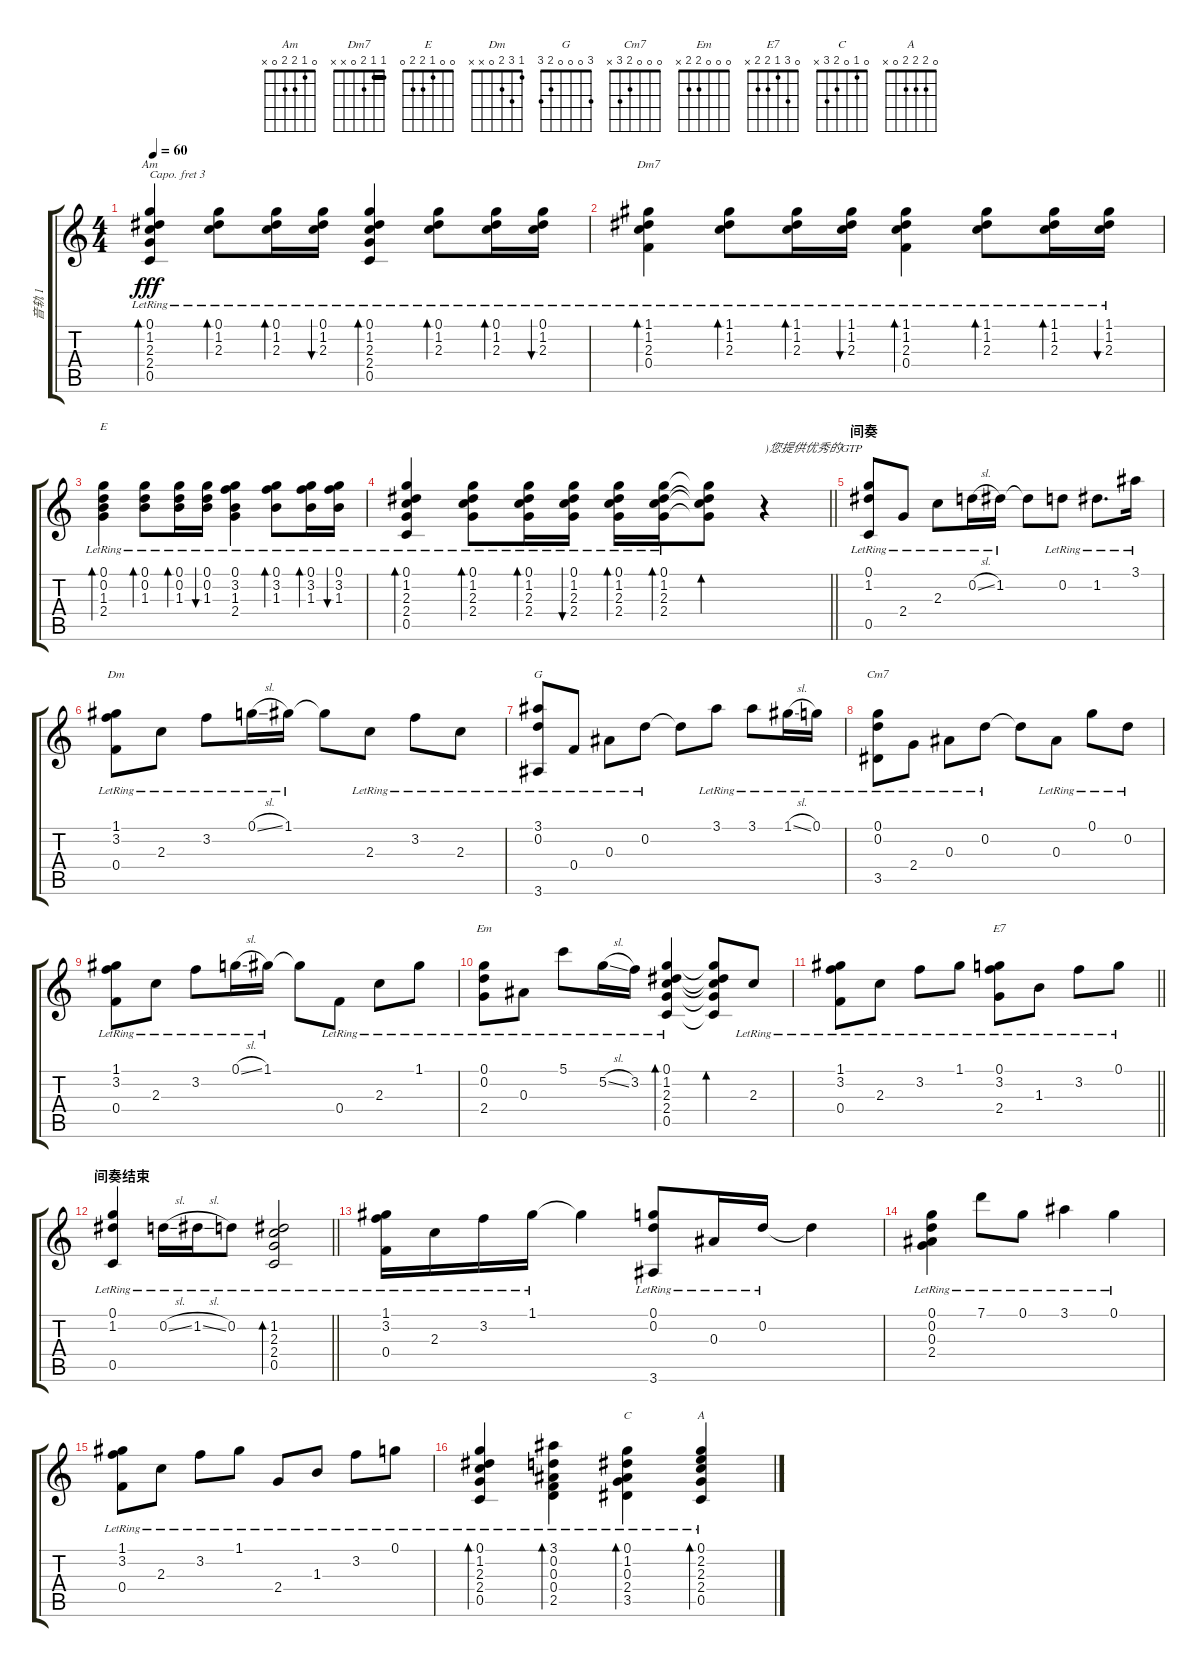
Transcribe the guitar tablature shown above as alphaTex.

\track ("音轨 1" "音轨 1") {instrument acousticguitarsteel}
\staff {score tabs}
\capo 3
\tuning (E4 B3 G3 D3 A2 E2) {hide}
\chord ("Am" 0 1 2 2 0 x)
\chord ("Dm7" 1 1 2 0 x x) {barre 1}
\chord ("E" 0 0 1 2 2 0)
\chord ("Dm" 1 3 2 0 x x)
\chord ("G" 3 0 0 0 2 3)
\chord ("Cm7" 0 0 0 2 3 x)
\chord ("Em" 0 0 0 2 2 x)
\chord ("E7" 0 3 1 2 2 x)
\chord ("C" 0 1 0 2 3 x)
\chord ("A" 0 2 2 2 0 x)
\ts (4 4)
\tempo 60
\clef g2
\ks c
(0.1{lr} 1.2{lr} 2.3{lr} 2.4{lr} 0.5{lr}).4{bd 30 ch "Am" dy fff} (0.1{lr} 1.2{lr} 2.3{lr}).8{bd 30} (0.1{lr} 1.2{lr} 2.3{lr}).16{bd 30} (0.1{lr} 1.2{lr} 2.3{lr}).16{bu 30} (0.1{lr} 1.2{lr} 2.3{lr} 2.4{lr} 0.5{lr}).4{bd 30} (0.1{lr} 1.2{lr} 2.3{lr}).8{bd 30} (0.1{lr} 1.2{lr} 2.3{lr}).16{bd 30} (0.1{lr} 1.2{lr} 2.3{lr}).16{bu 30} |
(1.1{lr} 1.2{lr} 2.3{lr} 0.4{lr}).4{bd 30 ch "Dm7"} (1.1{lr} 1.2{lr} 2.3{lr}).8{bd 30} (1.1{lr} 1.2{lr} 2.3{lr}).16{bd 30} (1.1{lr} 1.2{lr} 2.3{lr}).16{bu 30} (1.1{lr} 1.2{lr} 2.3{lr} 0.4{lr}).4{bd 30} (1.1{lr} 1.2{lr} 2.3{lr}).8{bd 30} (1.1{lr} 1.2{lr} 2.3{lr}).16{bd 30} (1.1{lr} 1.2{lr} 2.3{lr}).16{bu 30} |
(0.1{lr} 0.2{lr} 1.3{lr} 2.4{lr}).4{bd 30 ch "E"} (0.1{lr} 0.2{lr} 1.3{lr}).8{bd 30} (0.1{lr} 0.2{lr} 1.3{lr}).16{bd 30} (0.1{lr} 0.2{lr} 1.3{lr}).16{bu 30} (0.1{lr} 3.2{lr} 1.3{lr} 2.4{lr}).4 (0.1{lr} 3.2{lr} 1.3{lr}).8{bd 30} (0.1{lr} 3.2{lr} 1.3{lr}).16{bd 30} (0.1{lr} 3.2{lr} 1.3{lr}).16{bu 30} |
\barLineRight lightlight
(0.1{lr} 1.2{lr} 2.3{lr} 2.4{lr} 0.5{lr}).4{bd 30} (0.1{lr} 1.2{lr} 2.3{lr} 2.4{lr}).8{bd 30} (0.1{lr} 1.2{lr} 2.3{lr} 2.4{lr}).16{bd 30} (0.1{lr} 1.2{lr} 2.3{lr} 2.4{lr}).16{bu 30} (0.1{lr} 1.2{lr} 2.3{lr} 2.4{lr}).16{bd 30} (0.1{lr} 1.2{lr} 2.3{lr} 2.4{lr}).16{bd 30} (0.1{t} 1.2{t} 2.3{t} 2.4{t}).8{bd 30} r.4{txt ")您提供优秀的GTP"} |
\section ("" "间奏")
(0.1{lr} 1.2{lr} 0.5{lr}).8 2.4{lr}.8 2.3{lr}.8 0.2{sl lr}.16 1.2{lr}.16 1.2{t}.8 0.2{lr}.8 1.2{lr}.8{d} 3.1{lr}.16 |
(1.1{lr} 3.2{lr} 0.4{lr}).8{ch "Dm"} 2.3{lr}.8 3.2{lr}.8 0.1{sl lr}.16 1.1{lr}.16 1.1{t}.8 2.3{lr}.8 3.2{lr}.8 2.3{lr}.8 |
(3.1{lr} 0.2{lr} 3.6{lr}).8{ch "G"} 0.4{lr}.8 0.3{lr}.8 0.2{lr}.8 0.2{t}.8 3.1{lr}.8 3.1{lr}.8 1.1{sl lr}.16 0.1{lr}.16 |
(0.1{lr} 0.2{lr} 3.5{lr}).8{ch "Cm7"} 2.4{lr}.8 0.3{lr}.8 0.2{lr}.8 0.2{t}.8 0.3{lr}.8 0.1{lr}.8 0.2{lr}.8 |
(1.1{lr} 3.2{lr} 0.4{lr}).8 2.3{lr}.8 3.2{lr}.8 0.1{sl lr}.16 1.1{lr}.16 1.1{t}.8 0.4{lr}.8 2.3{lr}.8 1.1{lr}.8 |
(0.1{lr} 0.2{lr} 2.4{lr}).8{ch "Em"} 0.3{lr}.8 5.1{lr}.8 5.2{sl lr}.16 3.2{lr}.16 (0.1{lr} 1.2{lr} 2.3{lr} 2.4{lr} 0.5{lr}).4{bd 240} (0.1{t} 1.2{t} 2.3{t} 2.4{t} 0.5{t}).8{bd 30} 2.3{lr}.8 |
\barLineRight lightlight
(1.1{lr} 3.2{lr} 0.4{lr}).8 2.3{lr}.8 3.2{lr}.8 1.1{lr}.8 (0.1{lr} 3.2{lr} 2.4{lr}).8{ch "E7"} 1.3{lr}.8 3.2{lr}.8 0.1{lr}.8 |
\section ("" "间奏结束")
\barLineRight lightlight
(0.1{lr} 1.2{lr} 0.5{lr}).4 0.2{sl lr}.16 1.2{sl lr}.16 0.2{lr}.8 (1.2{lr} 2.3{lr} 2.4{lr} 0.5{lr}).2{bd 240} |
(1.1{lr} 3.2{lr} 0.4{lr}).16 2.3{lr}.16 3.2{lr}.16 1.1{lr}.16 1.1{t}.4 (0.1{lr} 0.2{lr} 3.6{lr}).8 0.3{lr}.16 0.2{lr}.16 0.2{t}.4 |
(0.1{lr} 0.2{lr} 0.3{lr} 2.4{lr}).4 7.1{lr}.8 0.1{lr}.8 3.1{lr}.4 0.1{lr}.4 |
(1.1{lr} 3.2{lr} 0.4{lr}).8 2.3{lr}.8 3.2{lr}.8 1.1{lr}.8 2.4{lr}.8 1.3{lr}.8 3.2{lr}.8 0.1{lr}.8 |
(0.1{lr} 1.2{lr} 2.3{lr} 2.4{lr} 0.5{lr}).4{bd 120} (3.1{lr} 0.2{lr} 0.3{lr} 0.4{lr} 2.5{lr}).4{bd 120} (0.1{lr} 1.2{lr} 0.3{lr} 2.4{lr} 3.5{lr}).4{bd 120 ch "C"} (0.1{lr} 2.2{lr} 2.3{lr} 2.4{lr} 0.5{lr}).4{bd 120 ch "A"}
